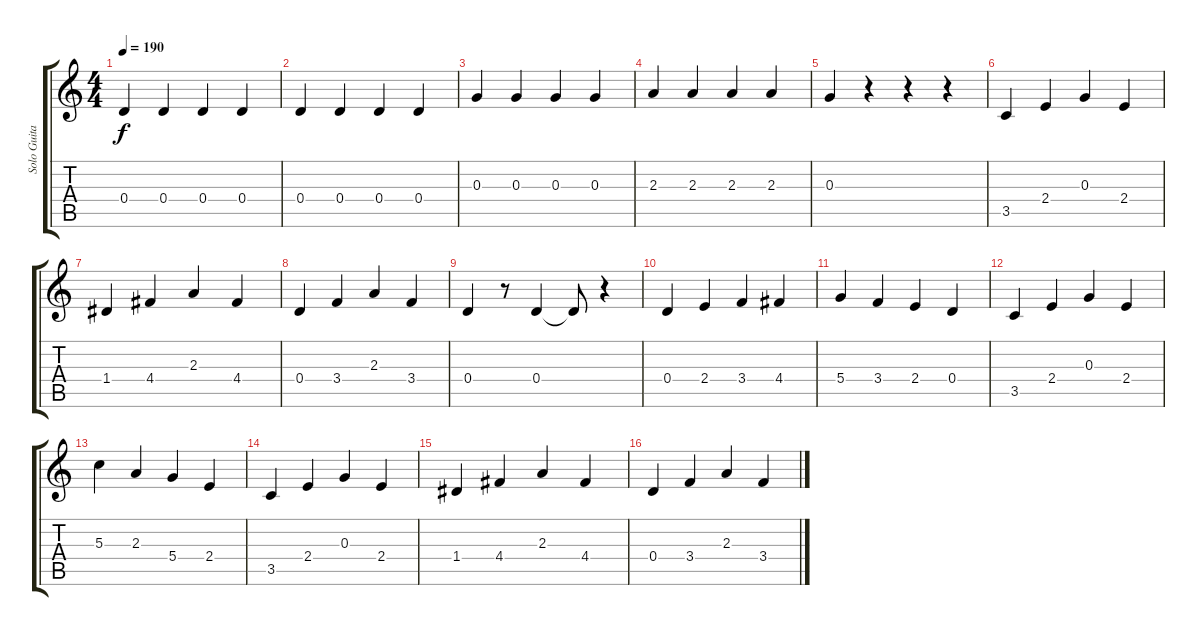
\track ("Solo Guitar" "Solo Guita") {instrument electricguitarjazz}
\staff {score tabs}
\tuning (E4 B3 G3 D3 A2 E2) {hide}
\ts (4 4)
\tempo 190
\clef g2
\ks c
0.4.4{dy f} 0.4.4 0.4.4 0.4.4 |
0.4.4 0.4.4 0.4.4 0.4.4 |
0.3.4 0.3.4 0.3.4 0.3.4 |
2.3.4 2.3.4 2.3.4 2.3.4 |
0.3.4 r.4 r.4 r.4 |
3.5.4 2.4.4 0.3.4 2.4.4 |
1.4.4 4.4.4 2.3.4 4.4.4 |
0.4.4 3.4.4 2.3.4 3.4.4 |
0.4.4 r.8 0.4.4 0.4{t}.8 r.4 |
0.4.4 2.4.4 3.4.4 4.4.4 |
5.4.4 3.4.4 2.4.4 0.4.4 |
3.5.4 2.4.4 0.3.4 2.4.4 |
5.3.4 2.3.4 5.4.4 2.4.4 |
3.5.4 2.4.4 0.3.4 2.4.4 |
1.4.4 4.4.4 2.3.4 4.4.4 |
0.4.4 3.4.4 2.3.4 3.4.4
